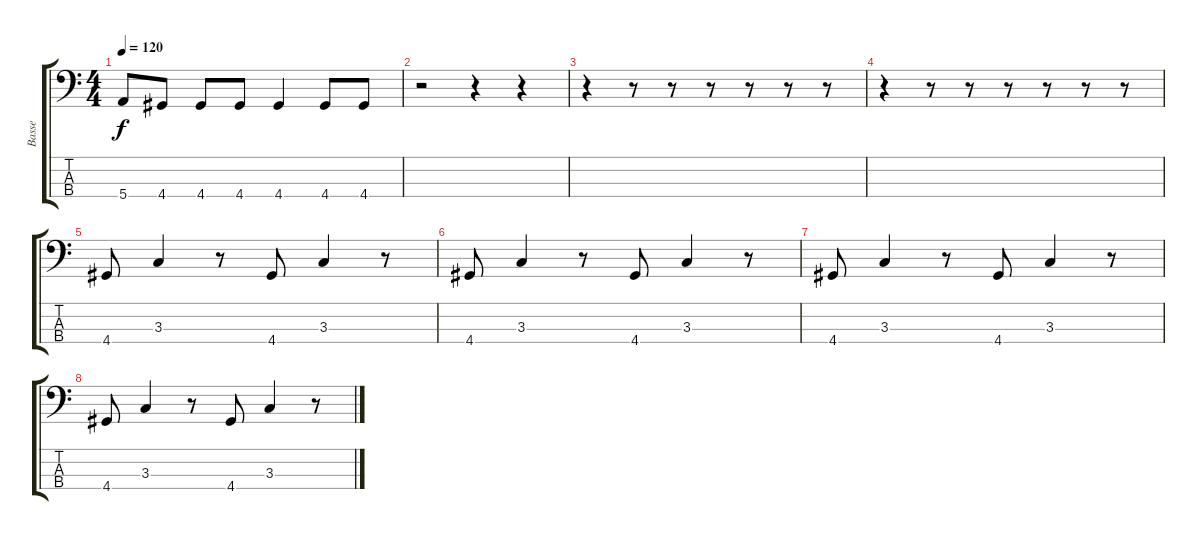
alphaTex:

\track ("Basse" "Basse") {instrument electricbasspick}
\staff {score tabs}
\tuning (G2 D2 A1 E1) {hide}
\ts (4 4)
\tempo 120
\clef f4
\ks c
5.4.8{dy f} 4.4.8 4.4.8 4.4.8 4.4.4 4.4.8 4.4.8 |
r.2 r.4 r.4 |
r.4 r.8 r.8 r.8 r.8 r.8 r.8 |
r.4 r.8 r.8 r.8 r.8 r.8 r.8 |
4.4.8 3.3.4 r.8 4.4.8 3.3.4 r.8 |
4.4.8 3.3.4 r.8 4.4.8 3.3.4 r.8 |
4.4.8 3.3.4 r.8 4.4.8 3.3.4 r.8 |
4.4.8 3.3.4 r.8 4.4.8 3.3.4 r.8
